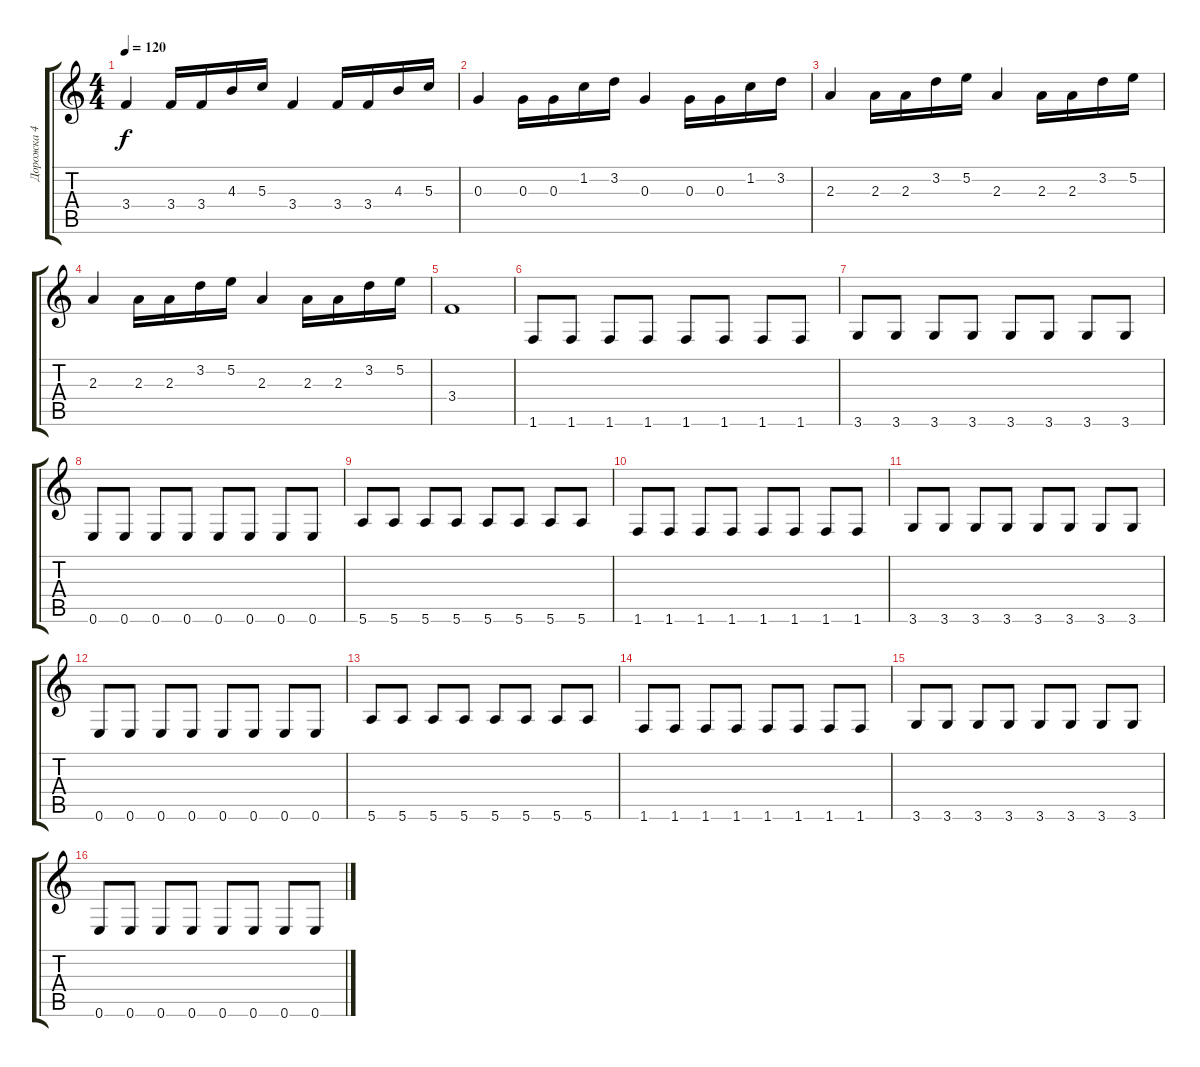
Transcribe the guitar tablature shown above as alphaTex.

\track ("Дорожка 4" "Дорожка 4") {instrument electricbasspick}
\staff {score tabs}
\tuning (E4 B3 G3 D3 A2 E2) {hide}
\ts (4 4)
\tempo 120
\clef g2
\ks c
3.4.4{dy f} 3.4.16 3.4.16 4.3.16 5.3.16 3.4.4 3.4.16 3.4.16 4.3.16 5.3.16 |
0.3.4 0.3.16 0.3.16 1.2.16 3.2.16 0.3.4 0.3.16 0.3.16 1.2.16 3.2.16 |
2.3.4 2.3.16 2.3.16 3.2.16 5.2.16 2.3.4 2.3.16 2.3.16 3.2.16 5.2.16 |
2.3.4 2.3.16 2.3.16 3.2.16 5.2.16 2.3.4 2.3.16 2.3.16 3.2.16 5.2.16 |
3.4.1 |
1.6.8 1.6.8 1.6.8 1.6.8 1.6.8 1.6.8 1.6.8 1.6.8 |
3.6.8 3.6.8 3.6.8 3.6.8 3.6.8 3.6.8 3.6.8 3.6.8 |
0.6.8 0.6.8 0.6.8 0.6.8 0.6.8 0.6.8 0.6.8 0.6.8 |
5.6.8 5.6.8 5.6.8 5.6.8 5.6.8 5.6.8 5.6.8 5.6.8 |
1.6.8 1.6.8 1.6.8 1.6.8 1.6.8 1.6.8 1.6.8 1.6.8 |
3.6.8 3.6.8 3.6.8 3.6.8 3.6.8 3.6.8 3.6.8 3.6.8 |
0.6.8 0.6.8 0.6.8 0.6.8 0.6.8 0.6.8 0.6.8 0.6.8 |
5.6.8 5.6.8 5.6.8 5.6.8 5.6.8 5.6.8 5.6.8 5.6.8 |
1.6.8 1.6.8 1.6.8 1.6.8 1.6.8 1.6.8 1.6.8 1.6.8 |
3.6.8 3.6.8 3.6.8 3.6.8 3.6.8 3.6.8 3.6.8 3.6.8 |
0.6.8 0.6.8 0.6.8 0.6.8 0.6.8 0.6.8 0.6.8 0.6.8
